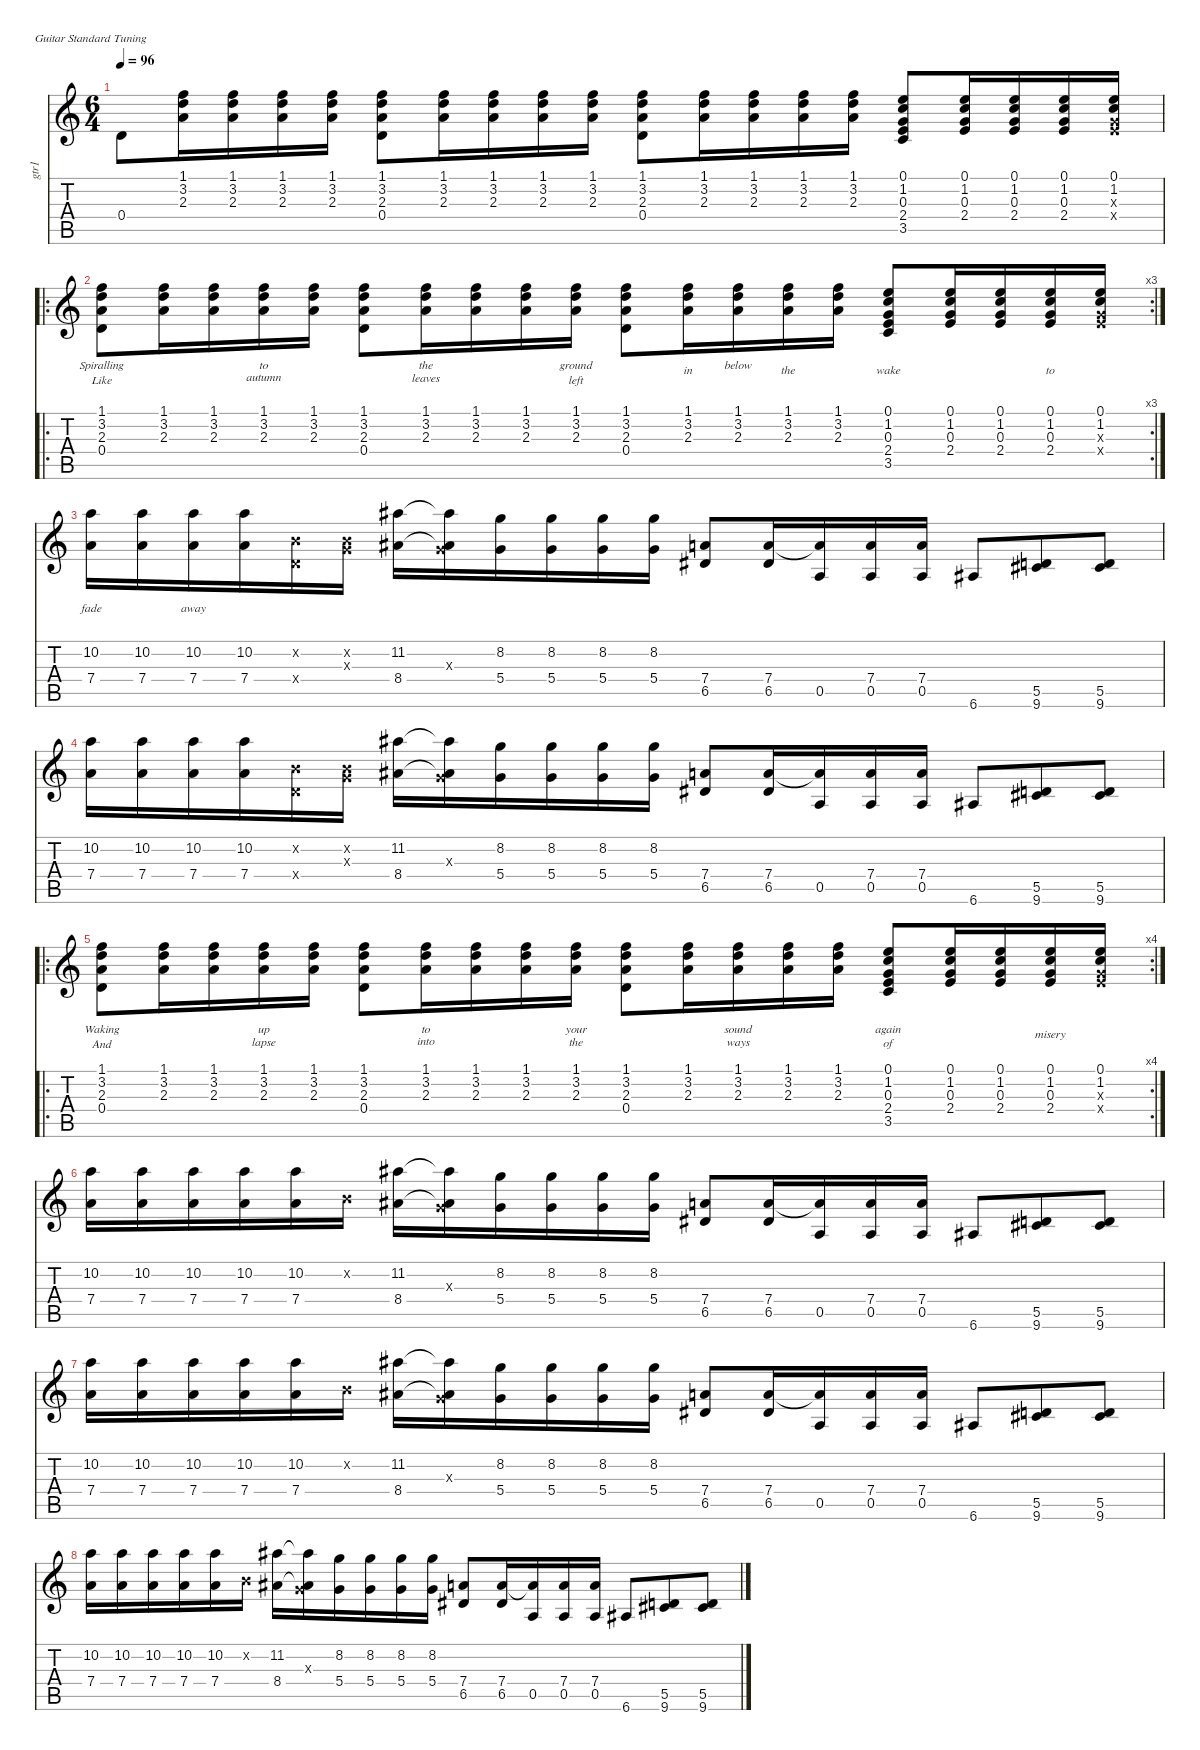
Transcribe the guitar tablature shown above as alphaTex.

\defaultSystemsLayout 4
\hideDynamics
\bracketExtendMode nobrackets
\otherSystemsTrackNameOrientation horizontal
\track ("Guitar 1-show" "gtr1") {defaultSystemsLayout 4 mute instrument acousticguitarsteel}
\staff {score tabs}
\tuning (E4 B3 G3 D3 A2 E2)
\ts (6 4)
\beaming (8 3 3 3 3)
\tempo 96
\clef g2
\ks aminor
0.4.8{dy f beam Down} (1.1 3.2 2.3).16{beam Down} (1.1 3.2 2.3).16{beam Down} (1.1 3.2 2.3).16{dy mf beam Down} (1.1 3.2 2.3).16{dy f beam Down} (1.1 3.2 2.3 0.4).8{beam Down} (1.1 3.2 2.3).16{beam Down} (1.1 3.2 2.3).16{beam Down} (1.1 3.2 2.3).16{dy mf beam Down} (1.1 3.2 2.3).16{dy f beam Down} (1.1 3.2 2.3 0.4).8{beam Down} (1.1 3.2 2.3).16{beam Down} (1.1 3.2 2.3).16{beam Down} (1.1 3.2 2.3).16{beam Down} (1.1 3.2 2.3).16{beam Down} (0.1 1.2 0.3 2.4 3.5).8{dy mf beam Up} (0.1 1.2 0.3 2.4).16{beam Up} (0.1 1.2 0.3 2.4).16{beam Up} (0.1 1.2 0.3 2.4).16{beam Up} (0.1 1.2 0.3{x} 2.4{x}).16{beam Up} |
\ro
\rc 3
(1.1 3.2 2.3 0.4).8{lyrics (0 "") lyrics (1 "Spiralling") lyrics (2 "Like") lyrics (3 "") lyrics (4 "") dy f beam Down} (1.1 3.2 2.3).16{beam Down} (1.1 3.2 2.3).16{beam Down} (1.1 3.2 2.3).16{lyrics (0 "") lyrics (1 "to") lyrics (2 "autumn") lyrics (3 "") lyrics (4 "") dy mf beam Down} (1.1 3.2 2.3).16{dy f beam Down} (1.1 3.2 2.3 0.4).8{beam Down} (1.1 3.2 2.3).16{lyrics (0 "") lyrics (1 "the") lyrics (2 "leaves") lyrics (3 "") lyrics (4 "") beam Down} (1.1 3.2 2.3).16{beam Down} (1.1 3.2 2.3).16{dy mf beam Down} (1.1 3.2 2.3).16{lyrics (0 "") lyrics (1 "ground") lyrics (2 "left") lyrics (3 "") lyrics (4 "") dy f beam Down} (1.1 3.2 2.3 0.4).8{beam Down} (1.1 3.2 2.3).16{lyrics (0 "") lyrics (1 "") lyrics (2 "in") lyrics (3 "") lyrics (4 "") beam Down} (1.1 3.2 2.3).16{lyrics (0 "") lyrics (1 "below") lyrics (2 "") lyrics (3 "") lyrics (4 "") beam Down} (1.1 3.2 2.3).16{lyrics (0 "") lyrics (1 "") lyrics (2 "the") lyrics (3 "") lyrics (4 "") beam Down} (1.1 3.2 2.3).16{beam Down} (0.1 1.2 0.3 2.4 3.5).8{lyrics (0 "") lyrics (1 "") lyrics (2 "wake") lyrics (3 "") lyrics (4 "") dy mf beam Up} (0.1 1.2 0.3 2.4).16{beam Up} (0.1 1.2 0.3 2.4).16{beam Up} (0.1 1.2 0.3 2.4).16{lyrics (0 "") lyrics (1 "") lyrics (2 "to") lyrics (3 "") lyrics (4 "") beam Up} (0.1 1.2 0.3{x} 2.4{x}).16{beam Up} |
(10.2 7.4).16{lyrics (0 "") lyrics (1 "") lyrics (2 "fade") lyrics (3 "") lyrics (4 "") instrument overdrivenguitar beam Down} (10.2 7.4).16{beam Down} (10.2 7.4).16{lyrics (0 "") lyrics (1 "") lyrics (2 "away") lyrics (3 "") lyrics (4 "") beam Down} (10.2 7.4).16{beam Down} (0.2{x} 0.4{x}).16{dy f beam Down} (0.2{x} 0.3{x}).16{beam Down} (11.2{acc #} 8.4{acc #}).16{dy mf beam Down} (11.2{t acc #} 0.3{x} 8.4{t acc #}).16{dy f beam Down} (8.2 5.4).16{dy mf beam Down} (8.2 5.4).16{beam Down} (8.2 5.4).16{beam Down} (8.2 5.4).16{beam Down} (7.4 6.5{acc #}).8{beam Up} (7.4 6.5{acc #}).16{beam Up} (7.4{t} 0.5).16{dy f beam Up} (7.4 0.5).16{dy mf beam Up} (7.4 0.5).16{beam Up} 6.6{acc #}.8{beam Up} (5.5 9.6{acc #}).8{beam Up} (5.5 9.6{acc #}).8{beam Up} |
(10.2 7.4).16{beam Down} (10.2 7.4).16{beam Down} (10.2 7.4).16{beam Down} (10.2 7.4).16{beam Down} (0.2{x} 0.4{x}).16{dy f beam Down} (0.2{x} 0.3{x}).16{beam Down} (11.2{acc #} 8.4{acc #}).16{dy mf beam Down} (11.2{t acc #} 0.3{x} 8.4{t acc #}).16{dy f beam Down} (8.2 5.4).16{dy mf beam Down} (8.2 5.4).16{beam Down} (8.2 5.4).16{beam Down} (8.2 5.4).16{beam Down} (7.4 6.5{acc #}).8{beam Up} (7.4 6.5{acc #}).16{beam Up} (7.4{t} 0.5).16{dy f beam Up} (7.4 0.5).16{dy mf beam Up} (7.4 0.5).16{beam Up} 6.6{acc #}.8{beam Up} (5.5 9.6{acc #}).8{beam Up} (5.5 9.6{acc #}).8{beam Up} |
\ro
\rc 4
(1.1 3.2 2.3 0.4).8{lyrics (0 "") lyrics (1 "") lyrics (2 "Waking") lyrics (3 "And") lyrics (4 "") dy f instrument acousticguitarsteel beam Down} (1.1 3.2 2.3).16{beam Down} (1.1 3.2 2.3).16{beam Down} (1.1 3.2 2.3).16{lyrics (0 "") lyrics (1 "") lyrics (2 "up") lyrics (3 "lapse") lyrics (4 "") dy mf beam Down} (1.1 3.2 2.3).16{dy f beam Down} (1.1 3.2 2.3 0.4).8{beam Down} (1.1 3.2 2.3).16{lyrics (0 "") lyrics (1 "") lyrics (2 "to") lyrics (3 "into") lyrics (4 "") beam Down} (1.1 3.2 2.3).16{beam Down} (1.1 3.2 2.3).16{dy mf beam Down} (1.1 3.2 2.3).16{lyrics (0 "") lyrics (1 "") lyrics (2 "your") lyrics (3 "the") lyrics (4 "") dy f beam Down} (1.1 3.2 2.3 0.4).8{beam Down} (1.1 3.2 2.3).16{beam Down} (1.1 3.2 2.3).16{lyrics (0 "") lyrics (1 "") lyrics (2 "sound") lyrics (3 "ways") lyrics (4 "") beam Down} (1.1 3.2 2.3).16{beam Down} (1.1 3.2 2.3).16{beam Down} (0.1 1.2 0.3 2.4 3.5).8{lyrics (0 "") lyrics (1 "") lyrics (2 "again") lyrics (3 "of") lyrics (4 "") dy mf beam Up} (0.1 1.2 0.3 2.4).16{beam Up} (0.1 1.2 0.3 2.4).16{beam Up} (0.1 1.2 0.3 2.4).16{lyrics (0 "") lyrics (1 "") lyrics (2 "") lyrics (3 "misery") lyrics (4 "") beam Up} (0.1 1.2 0.3{x} 2.4{x}).16{beam Up} |
(10.2 7.4).16{instrument overdrivenguitar beam Down} (10.2 7.4).16{beam Down} (10.2 7.4).16{beam Down} (10.2 7.4).16{beam Down} (10.2 7.4).16{dy f beam Down} 0.2{x}.16{beam Down} (11.2{acc #} 8.4{acc #}).16{dy mf beam Down} (11.2{t acc #} 0.3{x} 8.4{t acc #}).16{dy f beam Down} (8.2 5.4).16{dy mf beam Down} (8.2 5.4).16{beam Down} (8.2 5.4).16{beam Down} (8.2 5.4).16{beam Down} (7.4 6.5{acc #}).8{beam Up} (7.4 6.5{acc #}).16{beam Up} (7.4{t} 0.5).16{dy f beam Up} (7.4 0.5).16{dy mf beam Up} (7.4 0.5).16{beam Up} 6.6{acc #}.8{beam Up} (5.5 9.6{acc #}).8{beam Up} (5.5 9.6{acc #}).8{beam Up} |
(10.2 7.4).16{beam Down} (10.2 7.4).16{beam Down} (10.2 7.4).16{beam Down} (10.2 7.4).16{beam Down} (10.2 7.4).16{dy f beam Down} 0.2{x}.16{beam Down} (11.2{acc #} 8.4{acc #}).16{dy mf beam Down} (11.2{t acc #} 0.3{x} 8.4{t acc #}).16{dy f beam Down} (8.2 5.4).16{dy mf beam Down} (8.2 5.4).16{beam Down} (8.2 5.4).16{beam Down} (8.2 5.4).16{beam Down} (7.4 6.5{acc #}).8{beam Up} (7.4 6.5{acc #}).16{beam Up} (7.4{t} 0.5).16{dy f beam Up} (7.4 0.5).16{dy mf beam Up} (7.4 0.5).16{beam Up} 6.6{acc #}.8{beam Up} (5.5 9.6{acc #}).8{beam Up} (5.5 9.6{acc #}).8{beam Up} |
(10.2 7.4).16{beam Down} (10.2 7.4).16{beam Down} (10.2 7.4).16{beam Down} (10.2 7.4).16{beam Down} (10.2 7.4).16{dy f beam Down} 0.2{x}.16{beam Down} (11.2{acc #} 8.4{acc #}).16{dy mf beam Down} (11.2{t acc #} 0.3{x} 8.4{t acc #}).16{dy f beam Down} (8.2 5.4).16{dy mf beam Down} (8.2 5.4).16{beam Down} (8.2 5.4).16{beam Down} (8.2 5.4).16{beam Down} (7.4 6.5{acc #}).8{beam Up} (7.4 6.5{acc #}).16{beam Up} (7.4{t} 0.5).16{dy f beam Up} (7.4 0.5).16{dy mf beam Up} (7.4 0.5).16{beam Up} 6.6{acc #}.8{beam Up} (5.5 9.6{acc #}).8{beam Up} (5.5 9.6{acc #}).8{beam Up}
